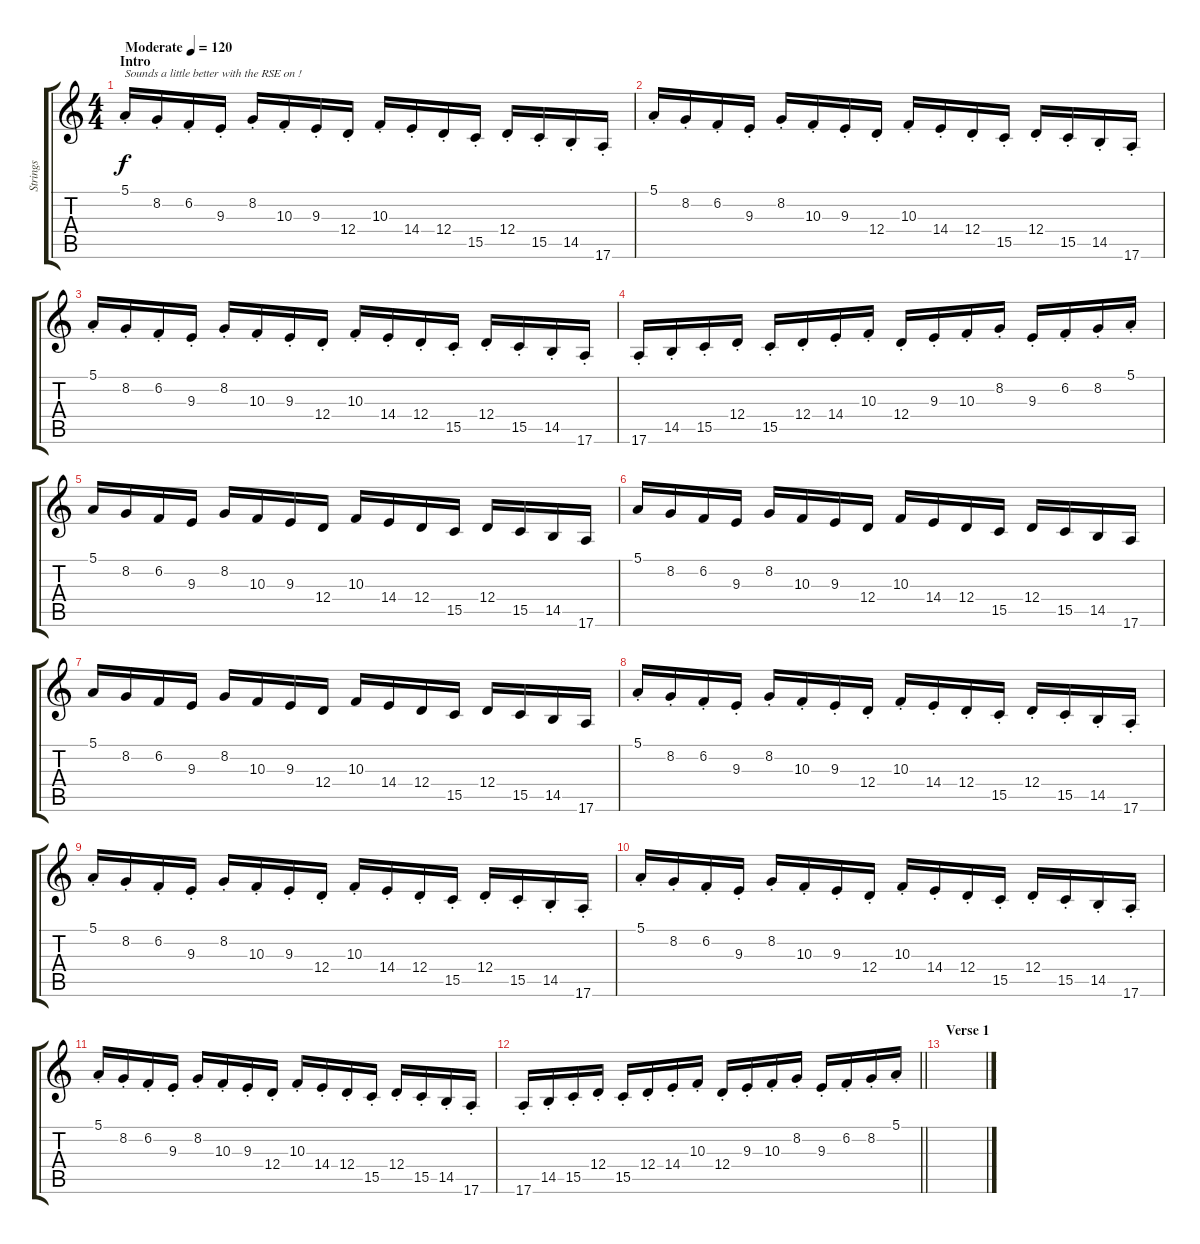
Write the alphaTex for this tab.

\track ("Strings" "Strings") {instrument stringensemble1}
\staff {score tabs}
\tuning (E4 B3 G3 D3 A2 E2) {hide}
\ts (4 4)
\section ("" "Intro")
\tempo (120 "Moderate")
\clef g2
\ks c
5.1{st}.16{txt "Sounds a little better with the RSE on !" dy f instrument stringensemble1} 8.2{st}.16 6.2{st}.16 9.3{st}.16 8.2{st}.16 10.3{st}.16 9.3{st}.16 12.4{st}.16 10.3{st}.16 14.4{st}.16 12.4{st}.16 15.5{st}.16 12.4{st}.16 15.5{st}.16 14.5{st}.16 17.6{st}.16 |
5.1{st}.16 8.2{st}.16 6.2{st}.16 9.3{st}.16 8.2{st}.16 10.3{st}.16 9.3{st}.16 12.4{st}.16 10.3{st}.16 14.4{st}.16 12.4{st}.16 15.5{st}.16 12.4{st}.16 15.5{st}.16 14.5{st}.16 17.6{st}.16 |
5.1{st}.16 8.2{st}.16 6.2{st}.16 9.3{st}.16 8.2{st}.16 10.3{st}.16 9.3{st}.16 12.4{st}.16 10.3{st}.16 14.4{st}.16 12.4{st}.16 15.5{st}.16 12.4{st}.16 15.5{st}.16 14.5{st}.16 17.6{st}.16 |
17.6{st}.16 14.5{st}.16 15.5{st}.16 12.4{st}.16 15.5{st}.16 12.4{st}.16 14.4{st}.16 10.3{st}.16 12.4{st}.16 9.3{st}.16 10.3{st}.16 8.2{st}.16 9.3{st}.16 6.2{st}.16 8.2{st}.16 5.1{st}.16 |
5.1.16 8.2.16 6.2.16 9.3.16 8.2.16 10.3.16 9.3.16 12.4.16 10.3.16 14.4.16 12.4.16 15.5.16 12.4.16 15.5.16 14.5.16 17.6.16 |
5.1.16 8.2.16 6.2.16 9.3.16 8.2.16 10.3.16 9.3.16 12.4.16 10.3.16 14.4.16 12.4.16 15.5.16 12.4.16 15.5.16 14.5.16 17.6.16 |
5.1.16 8.2.16 6.2.16 9.3.16 8.2.16 10.3.16 9.3.16 12.4.16 10.3.16 14.4.16 12.4.16 15.5.16 12.4.16 15.5.16 14.5.16 17.6.16 |
5.1{st}.16 8.2{st}.16 6.2{st}.16 9.3{st}.16 8.2{st}.16 10.3{st}.16 9.3{st}.16 12.4{st}.16 10.3{st}.16 14.4{st}.16 12.4{st}.16 15.5{st}.16 12.4{st}.16 15.5{st}.16 14.5{st}.16 17.6{st}.16 |
5.1{st}.16 8.2{st}.16 6.2{st}.16 9.3{st}.16 8.2{st}.16 10.3{st}.16 9.3{st}.16 12.4{st}.16 10.3{st}.16 14.4{st}.16 12.4{st}.16 15.5{st}.16 12.4{st}.16 15.5{st}.16 14.5{st}.16 17.6{st}.16 |
5.1{st}.16 8.2{st}.16 6.2{st}.16 9.3{st}.16 8.2{st}.16 10.3{st}.16 9.3{st}.16 12.4{st}.16 10.3{st}.16 14.4{st}.16 12.4{st}.16 15.5{st}.16 12.4{st}.16 15.5{st}.16 14.5{st}.16 17.6{st}.16 |
5.1{st}.16 8.2{st}.16 6.2{st}.16 9.3{st}.16 8.2{st}.16 10.3{st}.16 9.3{st}.16 12.4{st}.16 10.3{st}.16 14.4{st}.16 12.4{st}.16 15.5{st}.16 12.4{st}.16 15.5{st}.16 14.5{st}.16 17.6{st}.16 |
\barLineRight lightlight
17.6{st}.16 14.5{st}.16 15.5{st}.16 12.4{st}.16 15.5{st}.16 12.4{st}.16 14.4{st}.16 10.3{st}.16 12.4{st}.16 9.3{st}.16 10.3{st}.16 8.2{st}.16 9.3{st}.16 6.2{st}.16 8.2{st}.16 5.1{st}.16 |
\section ("" "Verse 1")
